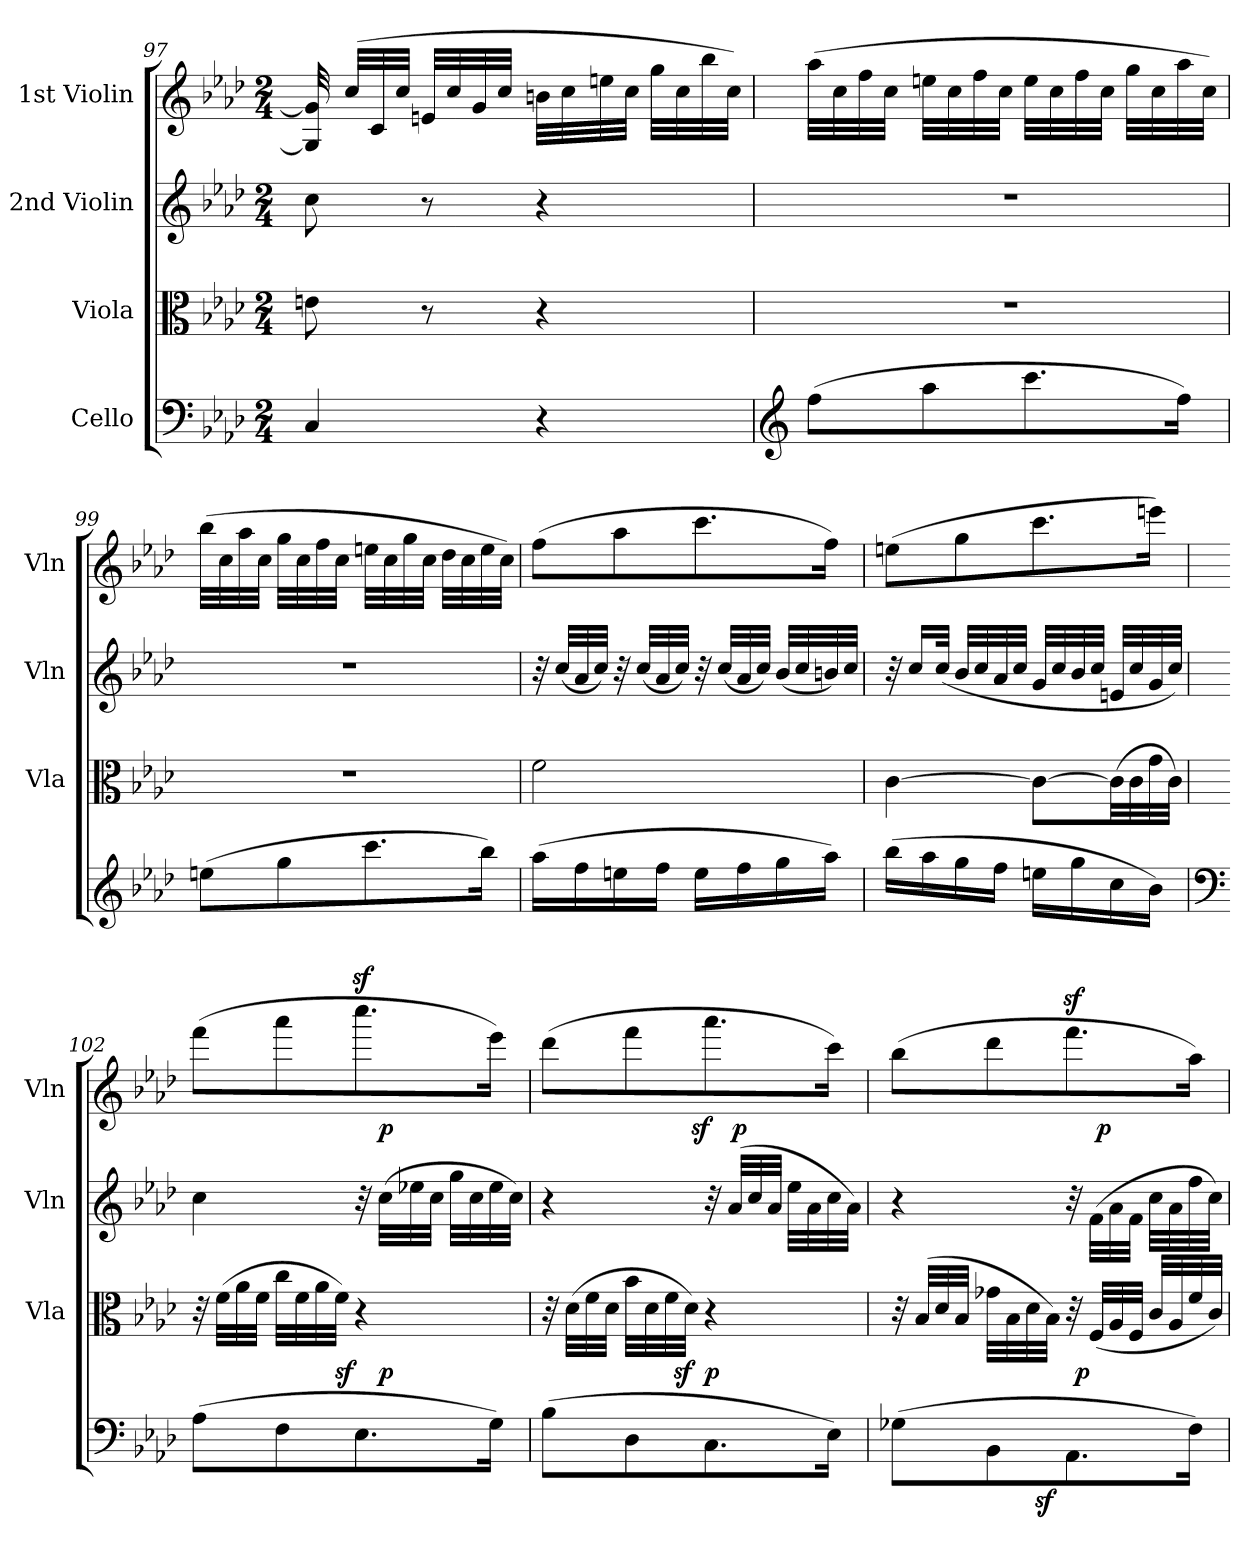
**kern	**dynam	**kern	**kern	**kern	**dynam
*part4	*part4	*part3	*part2	*part1	*part1
*staff4	*staff4	*staff3	*staff2	*staff1	*staff1
*I"Cello	*	*I"Viola	*I"2nd Violin	*I"1st Violin	*
*	*	*I'Vla	*I'Vln	*I'Vln	*
*clefF4	*	*clefC3	*clefG2	*clefG2	*
*k[b-e-a-d-]	*	*k[b-e-a-d-]	*k[b-e-a-d-]	*k[b-e-a-d-]	*
*f:	*	*f:	*f:	*f:	*
*M2/4	*	*M2/4	*M2/4	*M2/4	*
=97	=97	=97	=97	=97	=97
4C/	.	8en\	8cc\	32G/] 32g/]	.
.	.	.	.	(>32cc/LLL	.
.	.	.	.	32c/	.
.	.	.	.	32cc/JJJ	.
.	.	8r	8ra	32en/LLL	.
.	.	.	.	32cc/	.
.	.	.	.	32g/	.
.	.	.	.	32cc/JJJ	.
4r	.	4r	4r	32bn\LLL	.
.	.	.	.	32cc\	.
.	.	.	.	32een\	.
.	.	.	.	32cc\JJJ	.
.	.	.	.	32gg\LLL	.
.	.	.	.	32cc\	.
.	.	.	.	32bb-\	.
.	.	.	.	32cc\JJJ)	.
!!LO:PB:g=z
=98	=98	=98	=98	=98	=98
*clefG2	*	*	*	*	*
(>8ff\L	.	2r	2r	(>32aa-\LLL	.
.	.	.	.	32cc\	.
.	.	.	.	32ff\	.
.	.	.	.	32cc\JJJ	.
8aa-\	.	.	.	32een\LLL	.
.	.	.	.	32cc\	.
.	.	.	.	32ff\	.
.	.	.	.	32cc\JJJ	.
8.ccc\	.	.	.	32ee\LLL	.
.	.	.	.	32cc\	.
.	.	.	.	32ff\	.
.	.	.	.	32cc\JJJ	.
.	.	.	.	32gg\LLL	.
.	.	.	.	32cc\	.
16ff\Jk)	.	.	.	32aa-\	.
.	.	.	.	32cc\JJJ)	.
=99	=99	=99	=99	=99	=99
(>8een\L	.	2r	2r	(>32bb-\LLL	.
.	.	.	.	32cc\	.
.	.	.	.	32aa-\	.
.	.	.	.	32cc\JJJ	.
8gg\	.	.	.	32gg\LLL	.
.	.	.	.	32cc\	.
.	.	.	.	32ff\	.
.	.	.	.	32cc\JJJ	.
8.ccc\	.	.	.	32een\LLL	.
.	.	.	.	32cc\	.
.	.	.	.	32gg\	.
.	.	.	.	32cc\JJJ	.
.	.	.	.	32dd-\LLL	.
.	.	.	.	32cc\	.
16bb-\Jk)	.	.	.	32ee\	.
.	.	.	.	32cc\JJJ)	.
=100	=100	=100	=100	=100	=100
(>16aa-\LL	.	2f\	32r	(>8ff\L	.
.	.	.	(>32cc/LLL	.	.
16ff\	.	.	32a-/	.	.
.	.	.	32cc/JJJ)	.	.
16een\	.	.	32r	8aa-\	.
.	.	.	(>32cc/LLL	.	.
16ff\JJ	.	.	32a-/	.	.
.	.	.	32cc/JJJ)	.	.
16ee\LL	.	.	32r	8.ccc\	.
.	.	.	(>32cc/LLL	.	.
16ff\	.	.	32a-/	.	.
.	.	.	32cc/JJJ)	.	.
16gg\	.	.	(>32b-/LLL	.	.
.	.	.	32cc/	.	.
16aa-\JJ)	.	.	32bn/)	16ff\Jk)	.
.	.	.	32cc/JJJ	.	.
=101	=101	=101	=101	=101	=101
(>16bb-\LL	.	[4c\	32r	(>8een\L	.
.	.	.	16cc/LL	.	.
16aa-\	.	.	.	.	.
.	.	.	(32cc/JJk	.	.
16gg\	.	.	32b-/LLL	8gg\	.
.	.	.	32cc/	.	.
16ff\JJ	.	.	32a-/	.	.
.	.	.	32cc/JJJ	.	.
16een\LL	.	8c\L_	32g/LLL	8.ccc\	.
.	.	.	32cc/	.	.
16gg\	.	.	32b-/	.	.
.	.	.	32cc/JJJ	.	.
16cc\	.	(>32c\LL]	32en/LLL	.	.
.	.	32c\	32cc/	.	.
16b-\JJ)	.	32g\	32g/	16eeen\Jk)	.
.	.	32c\JJJ)	32cc/JJJ)	.	.
!!LO:LB:g=z
=102	=102	=102	=102	=102	=102
*clefF4	*	*	*	*	*
*^	*	*	*	*^	*
*	*^	*	*	*	*	*	*
(>8A-\L	8..ryy	4ryy	.	32r	4cc\	(>8fff\L	4ryy	.
.	.	.	.	(>32f\LLL	.	.	.	.
.	.	.	.	32a-\	.	.	.	.
.	.	.	.	32f\JJJ	.	.	.	.
8F\	.	.	.	32cc\LLL	.	8aaa-\	.	.
.	.	.	.	32f\	.	.	.	.
.	.	.	.	32a-\	.	.	.	.
!	!	!	!LO:DY:a	!	!	!	!	!
.	4ryy	.	sf	32f\JJJ)	.	.	.	.
8.E-\	.	32ryy	.	4r	32r	8.ccccz<\	32ryy	.
!	!	!	!LO:DY:a	!	!	!	!	!LO:DY:b
.	.	8..ryy	p	.	(>32cc\LLL	.	8..ryy	p
.	.	.	.	.	32ee-X\	.	.	.
.	.	.	.	.	32cc\JJJ	.	.	.
.	.	.	.	.	32gg\LLL	.	.	.
.	.	.	.	.	32cc\	.	.	.
16G\Jk)	.	.	.	.	32ee-\	16eee-\Jk)	.	.
.	32ryy	.	.	.	32cc\JJJ)	.	.	.
*	*v	*v	*	*	*	*	*	*
=103	=103	=103	=103	=103	=103	=103	=103
*	*	*	*	*	*	*^	*
(>8B-\L	8ryy	.	32r	4r	(>8ddd-\L	6ryy	6ryy	.
.	.	.	(>32d-\LLL	.	.	.	.	.
.	.	.	32f\	.	.	.	.	.
.	.	.	32d-\JJJ	.	.	.	.	.
8D-\	16ryy	.	32b-\LLL	.	8fff\	.	.	.
.	.	.	32d-\	.	.	.	.	.
.	.	.	.	.	.	24.ryy	12ryy	.
.	64ryy	.	32f\	.	.	.	.	.
!	!	!LO:DY:a	!	!	!	!	!	!
.	4ryy	sf	.	.	.	.	.	.
.	.	.	32d-\JJJ)	.	.	.	.	.
!	!	!	!	!	!	!	!	!LO:DY:b
.	.	.	.	.	.	6ryy	.	sf
!	!	!LO:DY:a	!	!	!	!	!	!
8.C\	.	p	4r	32r	8.aaa-\	.	48..ryy	.
.	.	.	.	(>32a-/LLL	.	.	.	.
!	!	!	!	!	!	!	!	!LO:DY:b
.	.	.	.	.	.	.	6ryy	p
.	.	.	.	32cc/	.	.	.	.
.	.	.	.	32a-/JJJ	.	.	.	.
.	.	.	.	32ee-\LLL	.	.	.	.
.	.	.	.	.	.	12ryy	.	.
.	.	.	.	32a-\	.	.	.	.
16E-\Jk)	.	.	.	32cc\	16ccc\Jk)	.	.	.
.	32.ryy	.	.	.	.	.	24ryy	.
.	.	.	.	32a-\JJJ)	.	.	.	.
.	.	.	.	.	.	48ryy	.	.
.	.	.	.	.	.	.	192ryy	.
*	*	*	*	*	*	*v	*v	*
=104	=104	=104	=104	=104	=104	=104	=104
*	*^	*	*	*	*	*	*
(>8G-X\L	8ryy	4ryy	.	32r	4r	(>8bb-\L	6..ryy	.
.	.	.	.	(>32B-/LLL	.	.	.	.
.	.	.	.	32d-/	.	.	.	.
.	.	.	.	32B-/JJJ	.	.	.	.
8BB-\	16ryy	.	.	32g-X\LLL	.	8ddd-\	.	.
.	.	.	.	32B-\	.	.	.	.
.	64ryy	.	.	32d-\	.	.	.	.
!	!	!	!LO:DY:b	!	!	!	!	!
.	4ryy	.	sf	.	.	.	.	.
.	.	.	.	32B-\JJJ)	.	.	.	.
8.AA-\	.	64ryy	.	32r	32r	8.fffz<\	.	.
!	!	!	!LO:DY:a	!	!	!	!	!
.	.	8...ryy	p	.	.	.	.	.
.	.	.	.	(>32F/LLL	(<32f\LLL	.	.	.
!	!	!	!	!	!	!	!	!LO:DY:b
.	.	.	.	.	.	.	6ryy	p
.	.	.	.	32A-/	32a-\	.	.	.
.	.	.	.	32F/JJJ	32f\JJJ	.	.	.
.	.	.	.	32c/LLL	32cc\LLL	.	.	.
.	.	.	.	32A-/	32a-\	.	.	.
16F\Jk)	.	.	.	32f/	32ff\	16aa-\Jk)	.	.
.	32.ryy	.	.	.	.	.	.	.
.	.	.	.	.	.	.	24ryy	.
.	.	.	.	32c/JJJ)	32cc\JJJ)	.	.	.
*v	*v	*v	*	*	*	*v	*v	*
=	=	=	=	=	=
*-	*-	*-	*-	*-	*-
